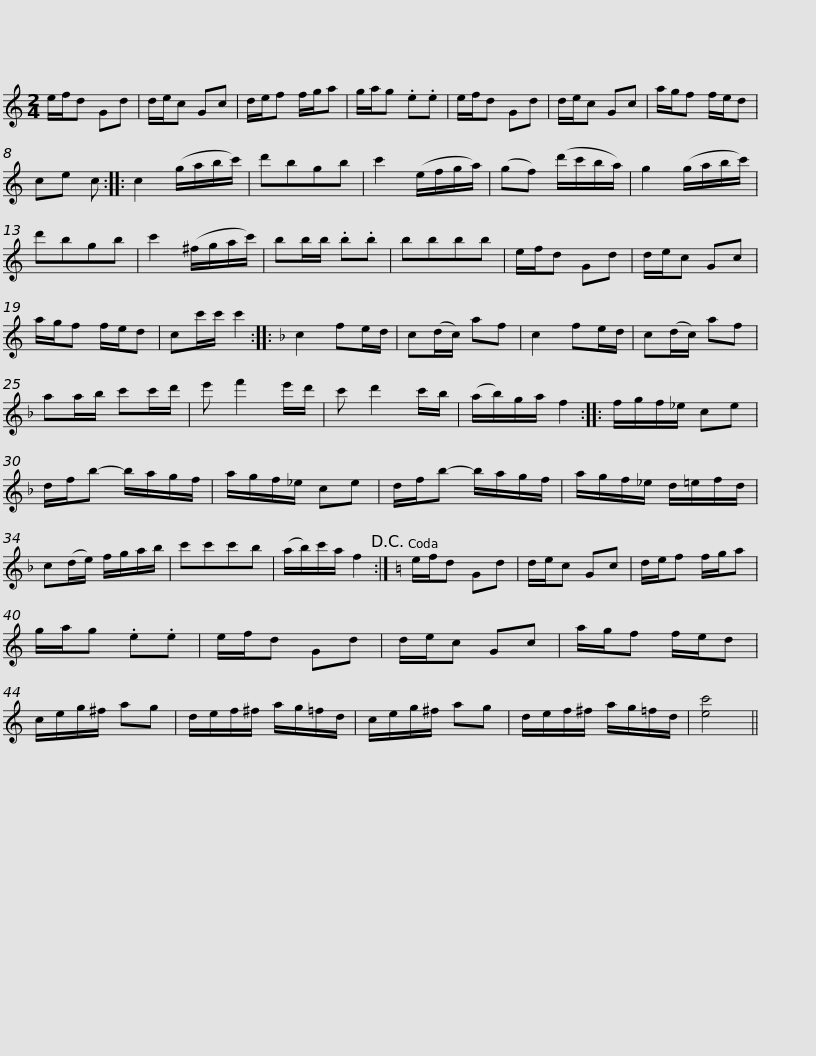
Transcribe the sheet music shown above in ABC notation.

X:1
L:1/8
M:2/4
I:linebreak $
K:C
V:1 treble
V:1
 e/f/d Gd | d/e/c Gc | d/e/f f/g/a | g/a/g .e.e | e/f/d Gd | %5
 d/e/c Gc | a/g/f f/e/d | ce c ::$ c2 (g/a/b/c'/) | d'bgb | %10
 c'2 (e/f/g/a/) | (gf) (d'/c'/b/a/) | g2 (g/a/b/c'/) | d'bgb | c'2 (^f/g/a/c'/) |$ %15
 bb/b/ .b.b | bbbb | e/f/d Gd | d/e/c Gc | a/g/f f/e/d | %20
 cc'/c'/ c'2 ::[K:F] c2 fe/d/ | c(d/c/) af |$ c2 fe/d/ | c(d/c/) af | %25
 aa/b/ c'c'/d'/ | e' f'2 e'/d'/ | c' d'2 c'/b/ | (a/b/)g/a/ f2 :: f/g/f/_e/ ce |$ %30
 d/f/b- b/a/g/f/ | a/g/f/_e/ ce | d/f/b- b/a/g/f/ | a/g/f/_e/ d/=e/f/d/ | c(d/e/) f/g/a/b/ | %35
 c'c'c'b |$ (a/b/)c'/a/ f2!D.C.! :|[K:C] e/f/d Gd | d/e/c Gc | d/e/f f/g/a | %40
 g/a/g .e.e | e/f/d Gd | d/e/c Gc | a/g/f f/e/d |$ c/e/g/^f/ ag | %45
 d/e/f/^f/ a/g/=f/d/ | c/e/g/^f/ ag | d/e/f/^f/ a/g/=f/d/ | [ec']4 || %49
